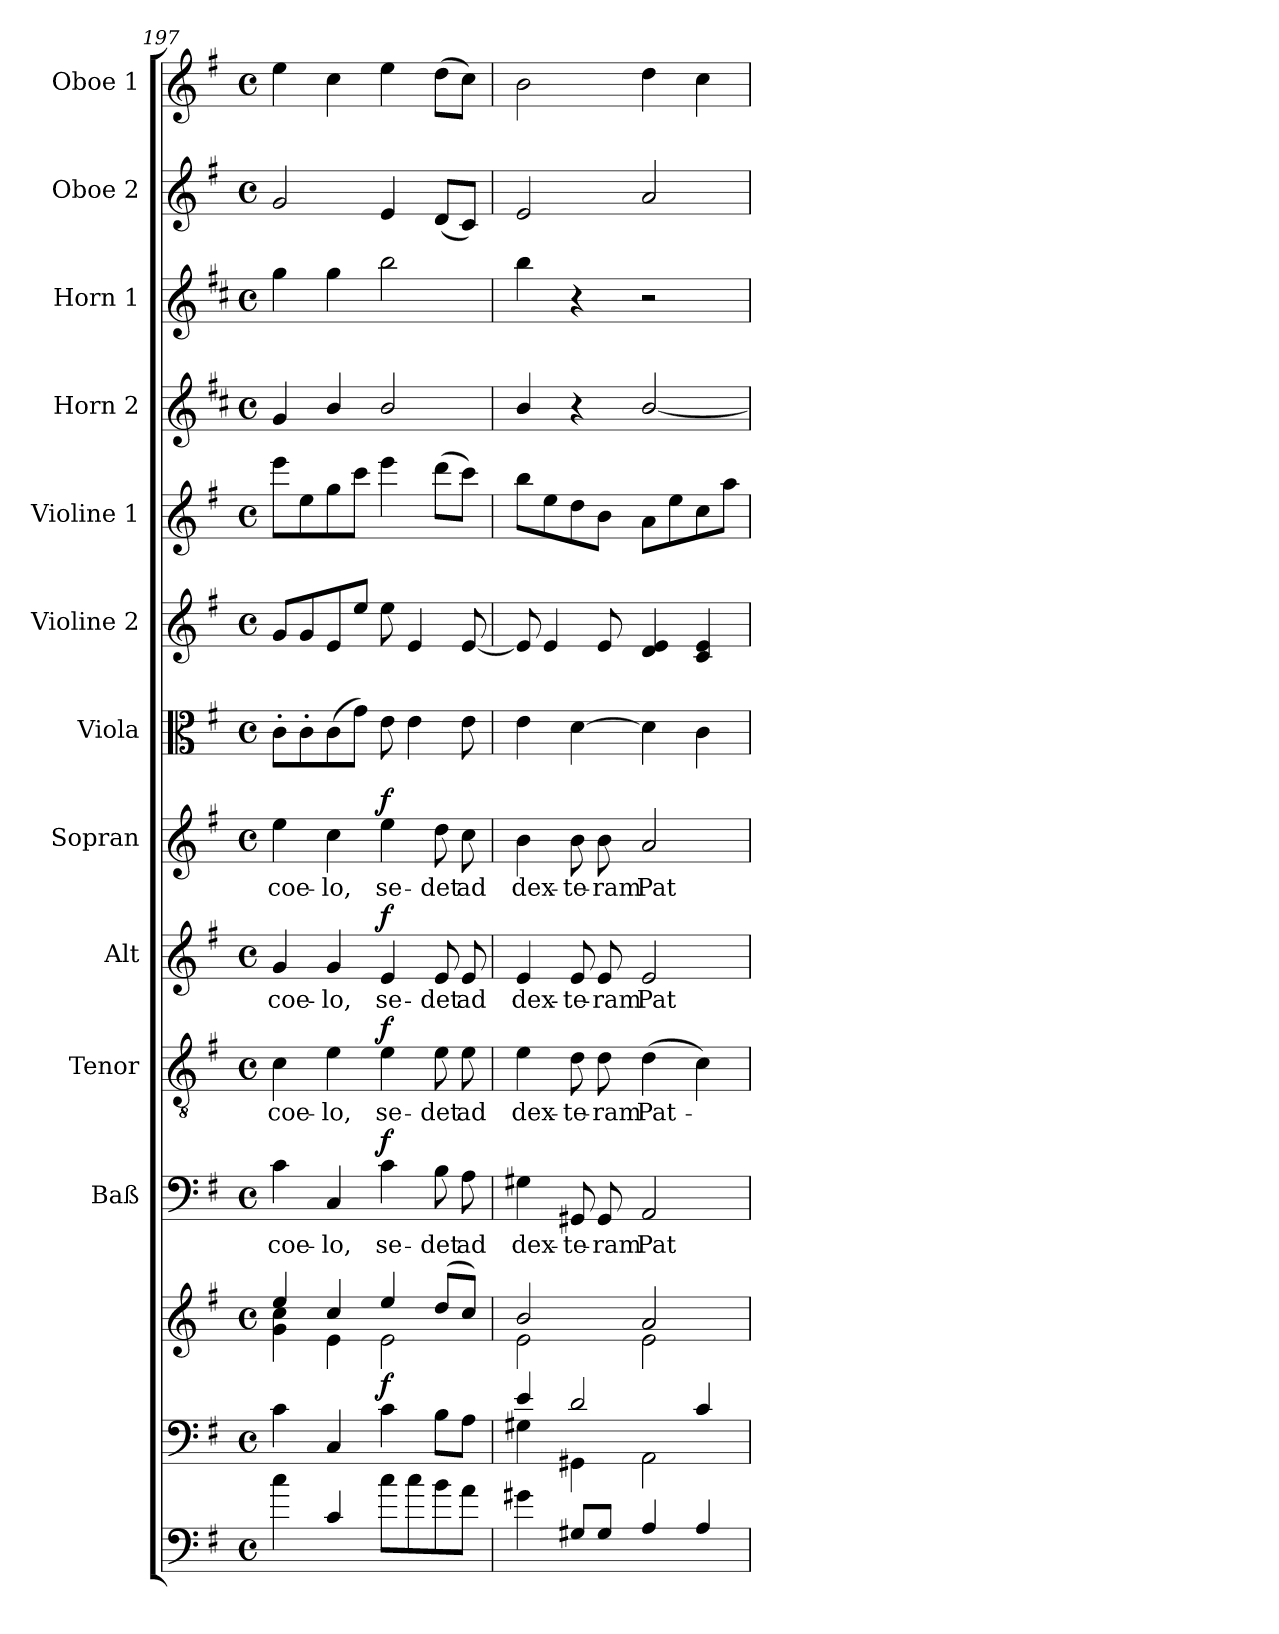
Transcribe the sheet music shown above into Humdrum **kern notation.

**kern	**kern	**kern	**dynam	**kern	**text	**dynam	**kern	**text	**dynam	**kern	**text	**dynam	**kern	**text	**dynam	**kern	**kern	**kern	**kern	**kern	**kern	**kern
*part13	*part12	*part12	*part12	*part11	*part11	*part11	*part10	*part10	*part10	*part9	*part9	*part9	*part8	*part8	*part8	*part7	*part6	*part5	*part4	*part3	*part2	*part1
*staff14	*staff13	*staff12	*staff12/13	*staff11	*staff11	*staff11	*staff10	*staff10	*staff10	*staff9	*staff9	*staff9	*staff8	*staff8	*staff8	*staff7	*staff6	*staff5	*staff4	*staff3	*staff2	*staff1
*	*	*	*	*I"Baß	*	*	*I"Tenor	*	*	*I"Alt	*	*	*I"Sopran	*	*	*I"Viola	*I"Violine 2	*I"Violine 1	*I"Horn 2	*I"Horn 1	*I"Oboe 2	*I"Oboe 1
*	*	*	*	*I'Baß	*	*	*I'Ten	*	*	*I'Alt	*	*	*I'Sop	*	*	*I'Vla.	*I'Vln. 2	*I'Vln. 1	*I'Hrn. 2	*I'Hrn. 1	*I'Ob. 2	*I'Ob. 1
*clefF4	*clefF4	*clefG2	*	*clefF4	*	*	*clefGv2	*	*	*clefG2	*	*	*clefG2	*	*	*clefC3	*clefG2	*clefG2	*clefG2	*clefG2	*clefG2	*clefG2
*ITrd7c12	*	*	*	*	*	*	*	*	*	*	*	*	*	*	*	*	*	*	*ITrd4c7	*ITrd4c7	*	*
*k[f#]	*k[f#]	*k[f#]	*	*k[f#]	*	*	*k[f#]	*	*	*k[f#]	*	*	*k[f#]	*	*	*k[f#]	*k[f#]	*k[f#]	*k[f#]	*k[f#]	*k[f#]	*k[f#]
*G:	*G:	*G:	*	*G:	*	*	*G:	*	*	*G:	*	*	*G:	*	*	*G:	*G:	*G:	*G:	*G:	*G:	*G:
*M4/4	*M4/4	*M4/4	*	*M4/4	*	*	*M4/4	*	*	*M4/4	*	*	*M4/4	*	*	*M4/4	*M4/4	*M4/4	*M4/4	*M4/4	*M4/4	*M4/4
*met(c)	*met(c)	*met(c)	*	*met(c)	*	*	*met(c)	*	*	*met(c)	*	*	*met(c)	*	*	*met(c)	*met(c)	*met(c)	*met(c)	*met(c)	*met(c)	*met(c)
=197	=197	=197	=197	=197	=197	=197	=197	=197	=197	=197	=197	=197	=197	=197	=197	=197	=197	=197	=197	=197	=197	=197
*	*	*^	*	*	*	*	*	*	*	*	*	*	*	*	*	*	*	*	*	*	*	*
!	!	!	!	!	!	!LO:LY:b	!	!	!LO:LY:b	!	!	!LO:LY:b	!	!	!LO:LY:b	!	!	!	!	!	!	!	!
4c\	4c\	4ee/	4g\ 4cc\	.	4c\	coe-	.	4c\	coe-	.	4g/	coe-	.	4ee\	coe-	.	8c'>\L	8g/L	8eee\L	4c/	4cc\	2g/	4ee\
.	.	.	.	.	.	.	.	.	.	.	.	.	.	.	.	.	8c'>\	8g/	8ee\	.	.	.	.
!	!	!	!	!	!	!LO:LY:b	!	!	!LO:LY:b	!	!	!LO:LY:b	!	!	!LO:LY:b	!	!	!	!	!	!	!	!
4C/	4C/	4cc/	4e\	.	4C/	-lo,	.	4e\	-lo,	.	4g/	-lo,	.	4cc\	-lo,	.	(>8c\	8e/	8gg\	4e/	4cc\	.	4cc\
.	.	.	.	.	.	.	.	.	.	.	.	.	.	.	.	.	8g\J)	8ee/J	8ccc\J	.	.	.	.
!	!	!	!	!LO:DY:b	!	!LO:LY:b	!LO:DY:a	!	!LO:LY:b	!LO:DY:a	!	!LO:LY:b	!LO:DY:a	!	!LO:LY:b	!LO:DY:a	!	!	!	!	!	!	!
8c\L	4c\	4ee/	2e\	f	4c\	se-	f	4e\	se-	f	4e/	se-	f	4ee\	se-	f	8e\	8ee\	4eee\	2e/	2ee\	4e/	4ee\
8c\	.	.	.	.	.	.	.	.	.	.	.	.	.	.	.	.	4e\	4e/	.	.	.	.	.
!	!	!	!	!	!	!LO:LY:b	!	!	!LO:LY:b	!	!	!LO:LY:b	!	!	!LO:LY:b	!	!	!	!	!	!	!	!
8B\	8B\L	(<8dd/L	.	.	8B\	-det	.	8e\	-det	.	8e/	-det	.	8dd\	-det	.	.	.	(>8ddd\L	.	.	(<8d/L	(>8dd\L
!	!	!	!	!	!	!LO:LY:b	!	!	!LO:LY:b	!	!	!LO:LY:b	!	!	!LO:LY:b	!	!	!	!	!	!	!	!
8A\J	8A\J	8cc/J)	.	.	8A\	ad	.	8e\	ad	.	8e/	ad	.	8cc\	ad	.	8e\	[8e/	8ccc\J)	.	.	8c/J)	8cc\J)
=198	=198	=198	=198	=198	=198	=198	=198	=198	=198	=198	=198	=198	=198	=198	=198	=198	=198	=198	=198	=198	=198	=198	=198
*	*^	*	*	*	*	*	*	*	*	*	*	*	*	*	*	*	*	*	*	*	*	*	*
!	!	!	!	!	!	!	!LO:LY:b	!	!	!LO:LY:b	!	!	!LO:LY:b	!	!	!LO:LY:b	!	!	!	!	!	!	!	!
4G#X\	4e/	4G#X\	2b/	2e\	.	4G#X\	dex-	.	4e\	dex-	.	4e/	dex-	.	4b\	dex-	.	4e\	8e/]	8bb\L	4e/	4ee\	2e/	2b\
.	.	.	.	.	.	.	.	.	.	.	.	.	.	.	.	.	.	.	4e/	8ee\	.	.	.	.
!	!	!	!	!	!	!	!LO:LY:b	!	!	!LO:LY:b	!	!	!LO:LY:b	!	!	!LO:LY:b	!	!	!	!	!	!	!	!
8GG#X/L	2d/	4GG#X\	.	.	.	8GG#X/	-te-	.	8d\	-te-	.	8e/	-te-	.	8b\	-te-	.	[4d\	.	8dd\	4r	4r	.	.
!	!	!	!	!	!	!	!LO:LY:b	!	!	!LO:LY:b	!	!	!LO:LY:b	!	!	!LO:LY:b	!	!	!	!	!	!	!	!
8GG#/J	.	.	.	.	.	8GG#/	-ram	.	8d\	-ram	.	8e/	-ram	.	8b\	-ram	.	.	8e/	8b\J	.	.	.	.
!	!	!	!	!	!	!	!LO:LY:b	!	!	!LO:LY:b	!	!	!LO:LY:b	!	!	!LO:LY:b	!	!	!	!	!	!	!	!
4AA/	.	2AA\	2a/	2e\	.	2AA/	Pat-	.	(>4d\	Pat-	.	2e/	Pat-	.	2a/	Pat-	.	4d\]	4d/ 4e/	8a\L	[2e/	2r	2a/	4dd\
.	.	.	.	.	.	.	.	.	.	.	.	.	.	.	.	.	.	.	.	8ee\	.	.	.	.
4AA/	4c/	.	.	.	.	.	.	.	4c\)	.	.	.	.	.	.	.	.	4c\	4c/ 4e/	8cc\	.	.	.	4cc\
.	.	.	.	.	.	.	.	.	.	.	.	.	.	.	.	.	.	.	.	8aa\J	.	.	.	.
*	*v	*v	*	*	*	*	*	*	*	*	*	*	*	*	*	*	*	*	*	*	*	*	*	*
*	*	*v	*v	*	*	*	*	*	*	*	*	*	*	*	*	*	*	*	*	*	*	*	*
=	=	=	=	=	=	=	=	=	=	=	=	=	=	=	=	=	=	=	=	=	=	=
*-	*-	*-	*-	*-	*-	*-	*-	*-	*-	*-	*-	*-	*-	*-	*-	*-	*-	*-	*-	*-	*-	*-
